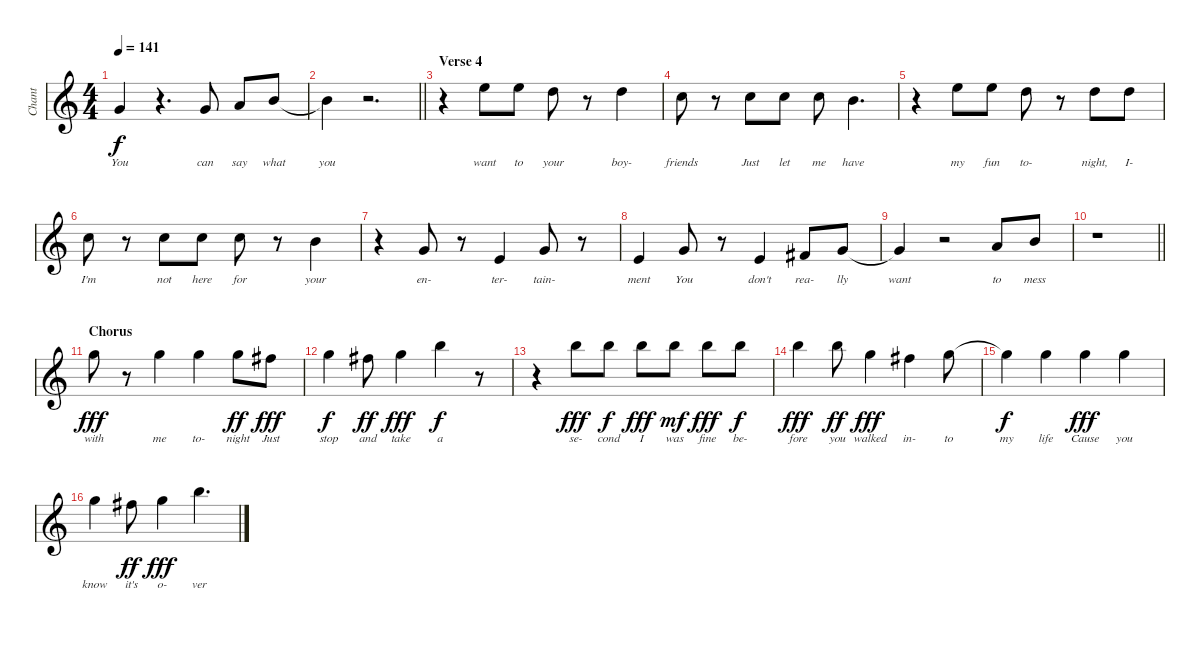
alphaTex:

\track ("Chant" "Chant") {instrument lead2sawtooth}
\staff {score}
\tuning (E4 B3 G3 D3 A2 E2) {hide}
\ts (4 4)
\tempo 141
\clef g2
\ks c
3.1{t}.4{lyrics (0 "You") lyrics (1 "") lyrics (2 "") lyrics (3 "") lyrics (4 "") dy f} r.4{d} 3.1.8{lyrics (0 "can") lyrics (1 "") lyrics (2 "") lyrics (3 "") lyrics (4 "")} 5.1.8{lyrics (0 "say") lyrics (1 "") lyrics (2 "") lyrics (3 "") lyrics (4 "")} 7.1.8{lyrics (0 "what") lyrics (1 "") lyrics (2 "") lyrics (3 "") lyrics (4 "")} |
\barLineRight lightlight
7.1{t}.4{lyrics (0 "you") lyrics (1 "") lyrics (2 "") lyrics (3 "") lyrics (4 "")} r.2{d} |
\section ("" "Verse 4")
r.4 12.1.8{lyrics (0 "want") lyrics (1 "") lyrics (2 "") lyrics (3 "") lyrics (4 "")} 12.1.8{lyrics (0 "to") lyrics (1 "") lyrics (2 "") lyrics (3 "") lyrics (4 "")} 10.1.8{lyrics (0 "your") lyrics (1 "") lyrics (2 "") lyrics (3 "") lyrics (4 "")} r.8 10.1.4{lyrics (0 "boy-") lyrics (1 "") lyrics (2 "") lyrics (3 "") lyrics (4 "")} |
8.1.8{lyrics (0 "friends") lyrics (1 "") lyrics (2 "") lyrics (3 "") lyrics (4 "")} r.8 8.1.8{lyrics (0 "Just") lyrics (1 "") lyrics (2 "") lyrics (3 "") lyrics (4 "")} 8.1.8{lyrics (0 "let") lyrics (1 "") lyrics (2 "") lyrics (3 "") lyrics (4 "")} 8.1.8{lyrics (0 "me") lyrics (1 "") lyrics (2 "") lyrics (3 "") lyrics (4 "")} 7.1.4{d lyrics (0 "have") lyrics (1 "") lyrics (2 "") lyrics (3 "") lyrics (4 "")} |
r.4 12.1.8{lyrics (0 "my") lyrics (1 "") lyrics (2 "") lyrics (3 "") lyrics (4 "")} 12.1.8{lyrics (0 "fun") lyrics (1 "") lyrics (2 "") lyrics (3 "") lyrics (4 "")} 10.1.8{lyrics (0 "to-") lyrics (1 "") lyrics (2 "") lyrics (3 "") lyrics (4 "")} r.8 10.1.8{lyrics (0 "night,") lyrics (1 "") lyrics (2 "") lyrics (3 "") lyrics (4 "")} 10.1.8{lyrics (0 "I-") lyrics (1 "") lyrics (2 "") lyrics (3 "") lyrics (4 "")} |
8.1.8{lyrics (0 "I'm") lyrics (1 "") lyrics (2 "") lyrics (3 "") lyrics (4 "")} r.8 8.1.8{lyrics (0 "not") lyrics (1 "") lyrics (2 "") lyrics (3 "") lyrics (4 "")} 8.1.8{lyrics (0 "here") lyrics (1 "") lyrics (2 "") lyrics (3 "") lyrics (4 "")} 8.1.8{lyrics (0 "for") lyrics (1 "") lyrics (2 "") lyrics (3 "") lyrics (4 "")} r.8 7.1.4{lyrics (0 "your") lyrics (1 "") lyrics (2 "") lyrics (3 "") lyrics (4 "")} |
r.4 8.2.8{lyrics (0 "en-") lyrics (1 "") lyrics (2 "") lyrics (3 "") lyrics (4 "")} r.8 9.3.4{lyrics (0 "ter-") lyrics (1 "") lyrics (2 "") lyrics (3 "") lyrics (4 "")} 8.2.8{lyrics (0 "tain-") lyrics (1 "") lyrics (2 "") lyrics (3 "") lyrics (4 "")} r.8 |
9.3.4{lyrics (0 "ment") lyrics (1 "") lyrics (2 "") lyrics (3 "") lyrics (4 "")} 8.2.8{lyrics (0 "You") lyrics (1 "") lyrics (2 "") lyrics (3 "") lyrics (4 "")} r.8 9.3.4{lyrics (0 "don't") lyrics (1 "") lyrics (2 "") lyrics (3 "") lyrics (4 "")} 7.2.8{lyrics (0 "rea-") lyrics (1 "") lyrics (2 "") lyrics (3 "") lyrics (4 "")} 8.2.8{lyrics (0 "lly") lyrics (1 "") lyrics (2 "") lyrics (3 "") lyrics (4 "")} |
8.2{t}.4{lyrics (0 "want") lyrics (1 "") lyrics (2 "") lyrics (3 "") lyrics (4 "")} r.2 5.1.8{lyrics (0 "to") lyrics (1 "") lyrics (2 "") lyrics (3 "") lyrics (4 "")} 7.1.8{lyrics (0 "mess") lyrics (1 "") lyrics (2 "") lyrics (3 "") lyrics (4 "")} |
\barLineRight lightlight
r.1 |
\section ("" "Chorus")
15.1.8{lyrics (0 "with") lyrics (1 "") lyrics (2 "") lyrics (3 "") lyrics (4 "") dy fff} r.8 15.1.4{lyrics (0 "me") lyrics (1 "") lyrics (2 "") lyrics (3 "") lyrics (4 "")} 15.1.4{lyrics (0 "to-") lyrics (1 "") lyrics (2 "") lyrics (3 "") lyrics (4 "")} 15.1.8{lyrics (0 "night") lyrics (1 "") lyrics (2 "") lyrics (3 "") lyrics (4 "") dy ff} 14.1.8{lyrics (0 "Just") lyrics (1 "") lyrics (2 "") lyrics (3 "") lyrics (4 "") dy fff} |
15.1.4{lyrics (0 "stop") lyrics (1 "") lyrics (2 "") lyrics (3 "") lyrics (4 "") dy f} 14.1.8{lyrics (0 "and") lyrics (1 "") lyrics (2 "") lyrics (3 "") lyrics (4 "") dy ff} 15.1.4{lyrics (0 "take") lyrics (1 "") lyrics (2 "") lyrics (3 "") lyrics (4 "") dy fff} 19.1.4{lyrics (0 "a") lyrics (1 "") lyrics (2 "") lyrics (3 "") lyrics (4 "") dy f} r.8 |
r.4 19.1.8{lyrics (0 "se-") lyrics (1 "") lyrics (2 "") lyrics (3 "") lyrics (4 "") dy fff} 19.1.8{lyrics (0 "cond") lyrics (1 "") lyrics (2 "") lyrics (3 "") lyrics (4 "") dy f} 19.1.8{lyrics (0 "I") lyrics (1 "") lyrics (2 "") lyrics (3 "") lyrics (4 "") dy fff} 19.1.8{lyrics (0 "was") lyrics (1 "") lyrics (2 "") lyrics (3 "") lyrics (4 "") dy mf} 19.1.8{lyrics (0 "fine") lyrics (1 "") lyrics (2 "") lyrics (3 "") lyrics (4 "") dy fff} 19.1.8{lyrics (0 "be-") lyrics (1 "") lyrics (2 "") lyrics (3 "") lyrics (4 "") dy f} |
19.1.4{lyrics (0 "fore") lyrics (1 "") lyrics (2 "") lyrics (3 "") lyrics (4 "") dy fff} 19.1.8{lyrics (0 "you") lyrics (1 "") lyrics (2 "") lyrics (3 "") lyrics (4 "") dy ff} 20.2.4{lyrics (0 "walked") lyrics (1 "") lyrics (2 "") lyrics (3 "") lyrics (4 "") dy fff} 19.2.4{lyrics (0 "in-") lyrics (1 "") lyrics (2 "") lyrics (3 "") lyrics (4 "")} 20.2.8{lyrics (0 "to") lyrics (1 "") lyrics (2 "") lyrics (3 "") lyrics (4 "")} |
20.2{t}.4{lyrics (0 "my") lyrics (1 "") lyrics (2 "") lyrics (3 "") lyrics (4 "") dy f} 20.2.4{lyrics (0 "life") lyrics (1 "") lyrics (2 "") lyrics (3 "") lyrics (4 "")} 20.2.4{lyrics (0 "Cause") lyrics (1 "") lyrics (2 "") lyrics (3 "") lyrics (4 "") dy fff} 20.2.4{lyrics (0 "you") lyrics (1 "") lyrics (2 "") lyrics (3 "") lyrics (4 "")} |
20.2.4{lyrics (0 "know") lyrics (1 "") lyrics (2 "") lyrics (3 "") lyrics (4 "")} 19.2.8{lyrics (0 "it's") lyrics (1 "") lyrics (2 "") lyrics (3 "") lyrics (4 "") dy ff} 20.2.4{lyrics (0 "o-") lyrics (1 "") lyrics (2 "") lyrics (3 "") lyrics (4 "") dy fff} 19.1.4{d lyrics (0 "ver") lyrics (1 "") lyrics (2 "") lyrics (3 "") lyrics (4 "")}
